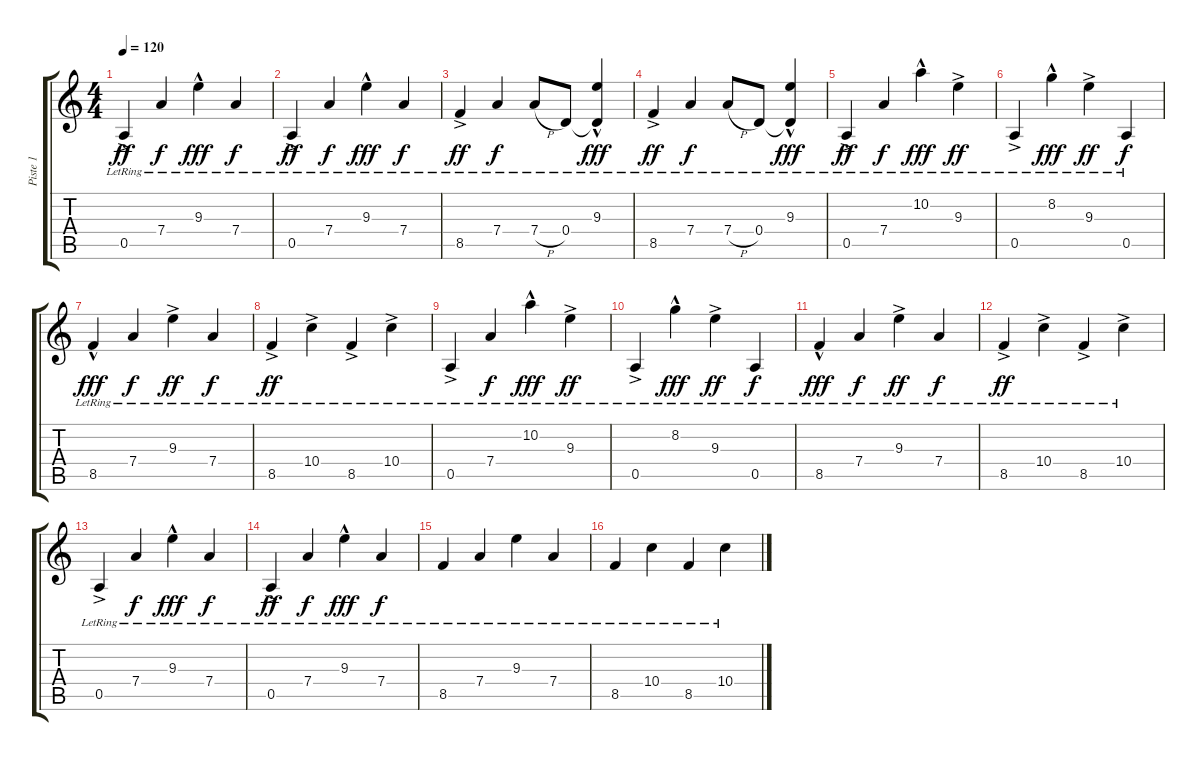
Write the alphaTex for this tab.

\track ("Piste 1" "Piste 1") {instrument electricguitarclean}
\staff {score tabs}
\tuning (E4 B3 G3 D3 A2 E2) {hide}
\ts (4 4)
\tempo 120
\clef g2
\ks c
0.5{ac lr}.4{dy ff} 7.4{lr}.4{dy f} 9.3{hac lr}.4{dy fff} 7.4{lr}.4{dy f} |
0.5{ac lr}.4{dy ff} 7.4{lr}.4{dy f} 9.3{hac lr}.4{dy fff} 7.4{lr}.4{dy f} |
8.5{ac lr}.4{dy ff} 7.4{lr}.4{dy f} 7.4{h lr}.8 0.4{lr}.8 (9.3{hac lr} 0.4{t}).4{dy fff} |
8.5{ac lr}.4{dy ff} 7.4{lr}.4{dy f} 7.4{h lr}.8 0.4{lr}.8 (9.3{hac lr} 0.4{t}).4{dy fff} |
0.5{ac lr}.4{dy ff} 7.4{lr}.4{dy f} 10.2{hac lr}.4{dy fff} 9.3{ac lr}.4{dy ff} |
0.5{ac lr}.4 8.2{hac lr}.4{dy fff} 9.3{ac lr}.4{dy ff} 0.5{lr}.4{dy f} |
8.5{hac lr}.4{dy fff} 7.4{lr}.4{dy f} 9.3{ac lr}.4{dy ff} 7.4{lr}.4{dy f} |
8.5{ac lr}.4{dy ff} 10.4{ac lr}.4 8.5{ac lr}.4 10.4{ac lr}.4 |
0.5{ac lr}.4 7.4{lr}.4{dy f} 10.2{hac lr}.4{dy fff} 9.3{ac lr}.4{dy ff} |
0.5{ac lr}.4 8.2{hac lr}.4{dy fff} 9.3{ac lr}.4{dy ff} 0.5{lr}.4{dy f} |
8.5{hac lr}.4{dy fff} 7.4{lr}.4{dy f} 9.3{ac lr}.4{dy ff} 7.4{lr}.4{dy f} |
8.5{ac lr}.4{dy ff} 10.4{ac lr}.4 8.5{ac lr}.4 10.4{ac lr}.4 |
0.5{ac lr}.4 7.4{lr}.4{dy f} 9.3{hac lr}.4{dy fff} 7.4{lr}.4{dy f} |
0.5{ac lr}.4{dy ff} 7.4{lr}.4{dy f} 9.3{hac lr}.4{dy fff} 7.4{lr}.4{dy f} |
8.5{lr}.4 7.4{lr}.4 9.3{lr}.4 7.4{lr}.4 |
8.5{lr}.4 10.4{lr}.4 8.5{lr}.4 10.4{lr}.4
